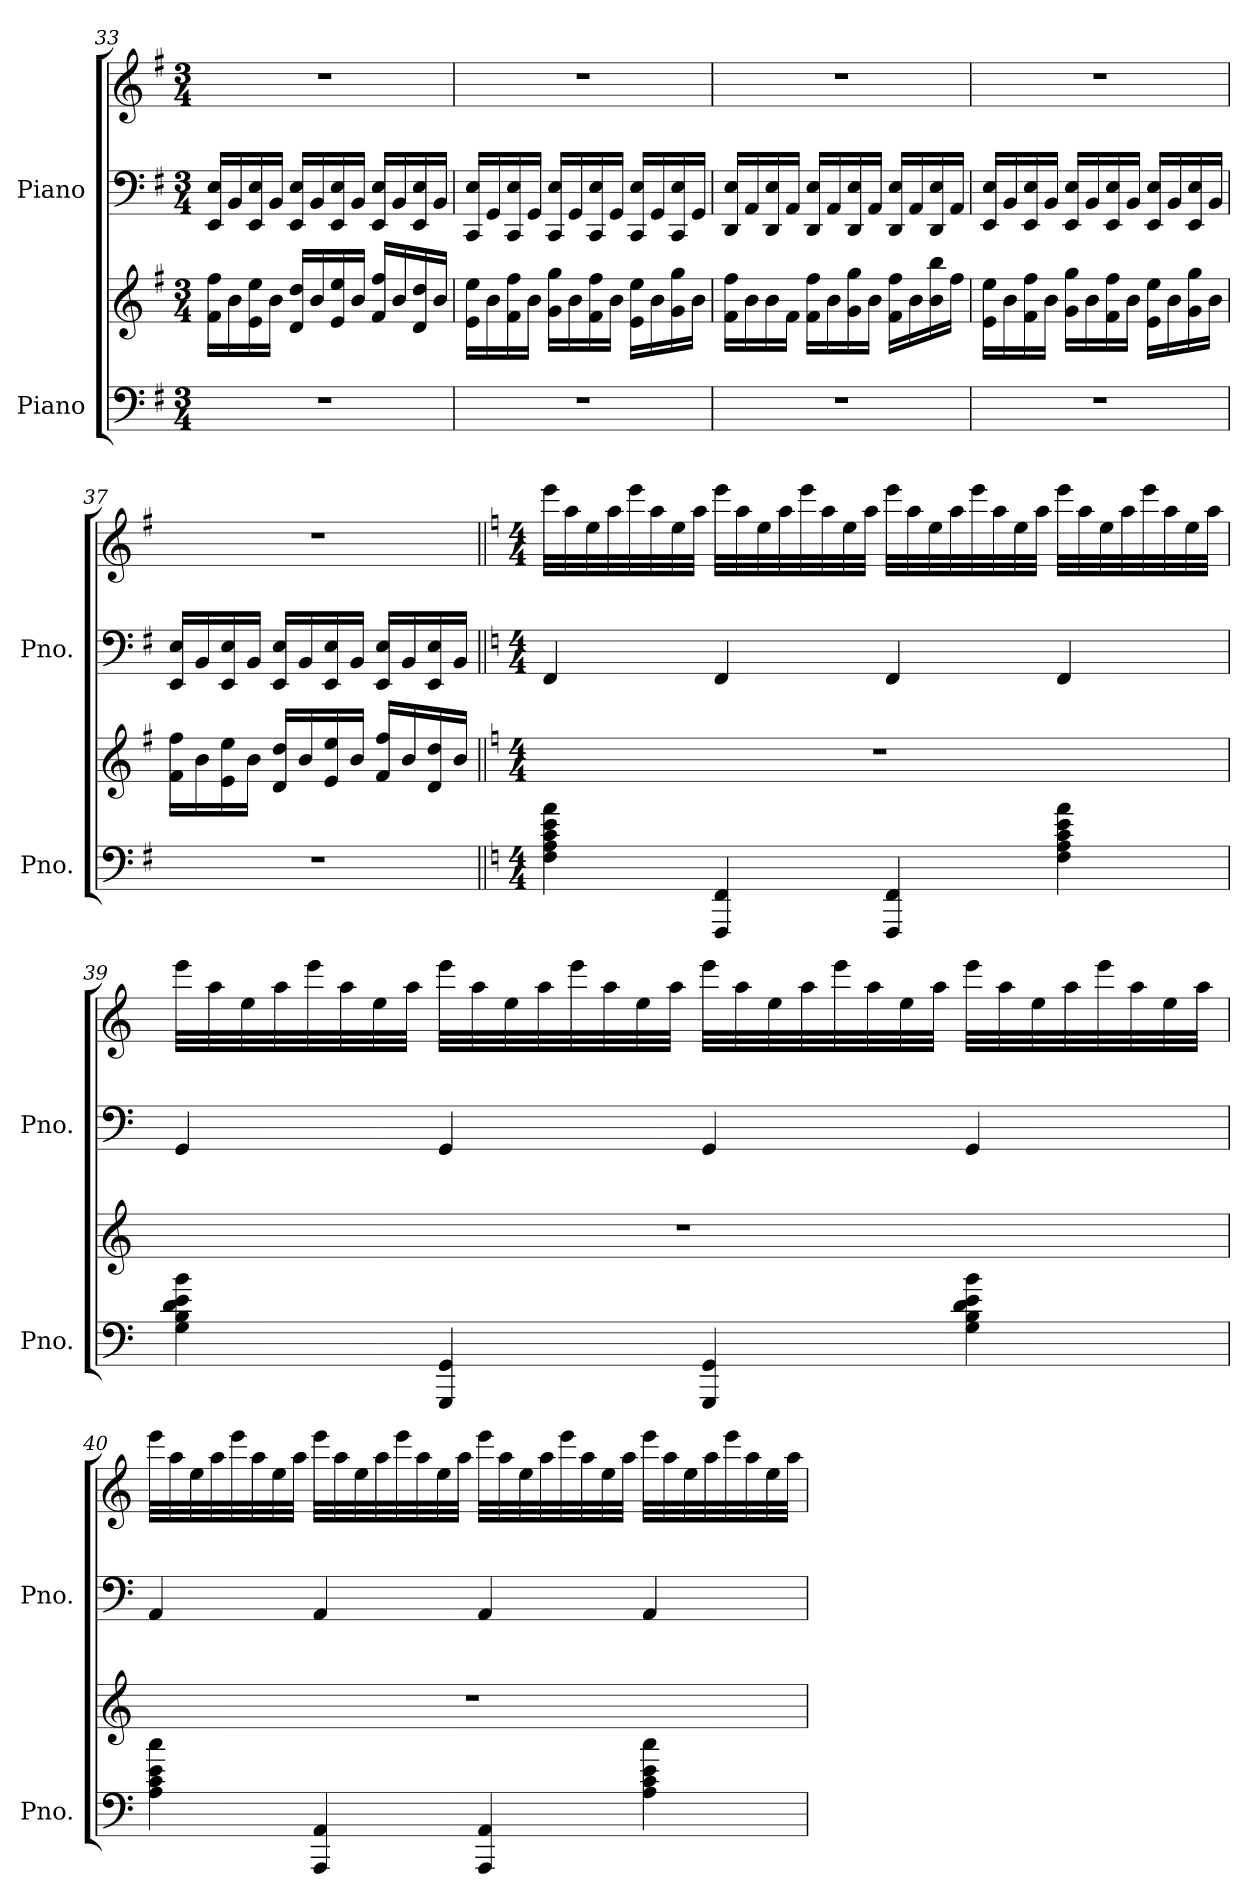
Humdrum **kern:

**kern	**kern	**kern	**kern
*part2	*part2	*part1	*part1
*staff4	*staff3	*staff2	*staff1
*I"Piano	*	*I"Piano	*
*I'Pno.	*	*I'Pno.	*
*clefF4	*clefG2	*clefF4	*clefG2
*k[f#]	*k[f#]	*k[f#]	*k[f#]
*M3/4	*M3/4	*M3/4	*M3/4
=33	=33	=33	=33
2.r	16f#\ 16ff#\LL	16EE/ 16E/LL	2.r
.	16b\	16BB/	.
.	16e\ 16ee\	16EE/ 16E/	.
.	16b\JJ	16BB/JJ	.
.	16d/ 16dd/LL	16EE/ 16E/LL	.
.	16b/	16BB/	.
.	16e/ 16ee/	16EE/ 16E/	.
.	16b/JJ	16BB/JJ	.
.	16f#/ 16ff#/LL	16EE/ 16E/LL	.
.	16b/	16BB/	.
.	16d/ 16dd/	16EE/ 16E/	.
.	16b/JJ	16BB/JJ	.
!!LO:PB:g=z
=34	=34	=34	=34
2.r	16e\ 16ee\LL	16CC/ 16E/LL	2.r
.	16b\	16GG/	.
.	16f#\ 16ff#\	16CC/ 16E/	.
.	16b\JJ	16GG/JJ	.
.	16g\ 16gg\LL	16CC/ 16E/LL	.
.	16b\	16GG/	.
.	16f#\ 16ff#\	16CC/ 16E/	.
.	16b\JJ	16GG/JJ	.
.	16e\ 16ee\LL	16CC/ 16E/LL	.
.	16b\	16GG/	.
.	16g\ 16gg\	16CC/ 16E/	.
.	16b\JJ	16GG/JJ	.
=35	=35	=35	=35
2.r	16f#\ 16ff#\LL	16DD/ 16E/LL	2.r
.	16b\	16AA/	.
.	16b\	16DD/ 16E/	.
.	16f#\JJ	16AA/JJ	.
.	16f#\ 16ff#\LL	16DD/ 16E/LL	.
.	16b\	16AA/	.
.	16g\ 16gg\	16DD/ 16E/	.
.	16b\JJ	16AA/JJ	.
.	16f#\ 16ff#\LL	16DD/ 16E/LL	.
.	16b\	16AA/	.
.	16b\ 16bb\	16DD/ 16E/	.
.	16ff#\JJ	16AA/JJ	.
=36	=36	=36	=36
2.r	16e\ 16ee\LL	16EE/ 16E/LL	2.r
.	16b\	16BB/	.
.	16f#\ 16ff#\	16EE/ 16E/	.
.	16b\JJ	16BB/JJ	.
.	16g\ 16gg\LL	16EE/ 16E/LL	.
.	16b\	16BB/	.
.	16f#\ 16ff#\	16EE/ 16E/	.
.	16b\JJ	16BB/JJ	.
.	16e\ 16ee\LL	16EE/ 16E/LL	.
.	16b\	16BB/	.
.	16g\ 16gg\	16EE/ 16E/	.
.	16b\JJ	16BB/JJ	.
!!LO:LB:g=z
=37	=37	=37	=37
2.r	16f#\ 16ff#\LL	16EE/ 16E/LL	2.r
.	16b\	16BB/	.
.	16e\ 16ee\	16EE/ 16E/	.
.	16b\JJ	16BB/JJ	.
.	16d/ 16dd/LL	16EE/ 16E/LL	.
.	16b/	16BB/	.
.	16e/ 16ee/	16EE/ 16E/	.
.	16b/JJ	16BB/JJ	.
.	16f#/ 16ff#/LL	16EE/ 16E/LL	.
.	16b/	16BB/	.
.	16d/ 16dd/	16EE/ 16E/	.
.	16b/JJ	16BB/JJ	.
!!LO:LB:g=z
=38||	=38||	=38||	=38||
*k[]	*k[]	*k[]	*k[]
*M4/4	*M4/4	*M4/4	*M4/4
4F\ 4A\ 4c\ 4e\ 4a\	1r	4FF/	32eee\LLL
.	.	.	32aa\
.	.	.	32ee\
.	.	.	32aa\
.	.	.	32eee\
.	.	.	32aa\
.	.	.	32ee\
.	.	.	32aa\JJJ
4FFF/ 4FF/	.	4FF/	32eee\LLL
.	.	.	32aa\
.	.	.	32ee\
.	.	.	32aa\
.	.	.	32eee\
.	.	.	32aa\
.	.	.	32ee\
.	.	.	32aa\JJJ
4FFF/ 4FF/	.	4FF/	32eee\LLL
.	.	.	32aa\
.	.	.	32ee\
.	.	.	32aa\
.	.	.	32eee\
.	.	.	32aa\
.	.	.	32ee\
.	.	.	32aa\JJJ
4F\ 4A\ 4c\ 4e\ 4a\	.	4FF/	32eee\LLL
.	.	.	32aa\
.	.	.	32ee\
.	.	.	32aa\
.	.	.	32eee\
.	.	.	32aa\
.	.	.	32ee\
.	.	.	32aa\JJJ
!!LO:PB:g=z
=39	=39	=39	=39
4G\ 4B\ 4d\ 4e\ 4b\	1r	4GG/	32eee\LLL
.	.	.	32aa\
.	.	.	32ee\
.	.	.	32aa\
.	.	.	32eee\
.	.	.	32aa\
.	.	.	32ee\
.	.	.	32aa\JJJ
4GGG/ 4GG/	.	4GG/	32eee\LLL
.	.	.	32aa\
.	.	.	32ee\
.	.	.	32aa\
.	.	.	32eee\
.	.	.	32aa\
.	.	.	32ee\
.	.	.	32aa\JJJ
4GGG/ 4GG/	.	4GG/	32eee\LLL
.	.	.	32aa\
.	.	.	32ee\
.	.	.	32aa\
.	.	.	32eee\
.	.	.	32aa\
.	.	.	32ee\
.	.	.	32aa\JJJ
4G\ 4B\ 4d\ 4e\ 4b\	.	4GG/	32eee\LLL
.	.	.	32aa\
.	.	.	32ee\
.	.	.	32aa\
.	.	.	32eee\
.	.	.	32aa\
.	.	.	32ee\
.	.	.	32aa\JJJ
!!LO:LB:g=z
=40	=40	=40	=40
4A\ 4c\ 4e\ 4cc\	1r	4AA/	32eee\LLL
.	.	.	32aa\
.	.	.	32ee\
.	.	.	32aa\
.	.	.	32eee\
.	.	.	32aa\
.	.	.	32ee\
.	.	.	32aa\JJJ
4AAA/ 4AA/	.	4AA/	32eee\LLL
.	.	.	32aa\
.	.	.	32ee\
.	.	.	32aa\
.	.	.	32eee\
.	.	.	32aa\
.	.	.	32ee\
.	.	.	32aa\JJJ
4AAA/ 4AA/	.	4AA/	32eee\LLL
.	.	.	32aa\
.	.	.	32ee\
.	.	.	32aa\
.	.	.	32eee\
.	.	.	32aa\
.	.	.	32ee\
.	.	.	32aa\JJJ
4A\ 4c\ 4e\ 4cc\	.	4AA/	32eee\LLL
.	.	.	32aa\
.	.	.	32ee\
.	.	.	32aa\
.	.	.	32eee\
.	.	.	32aa\
.	.	.	32ee\
.	.	.	32aa\JJJ
=	=	=	=
*-	*-	*-	*-
